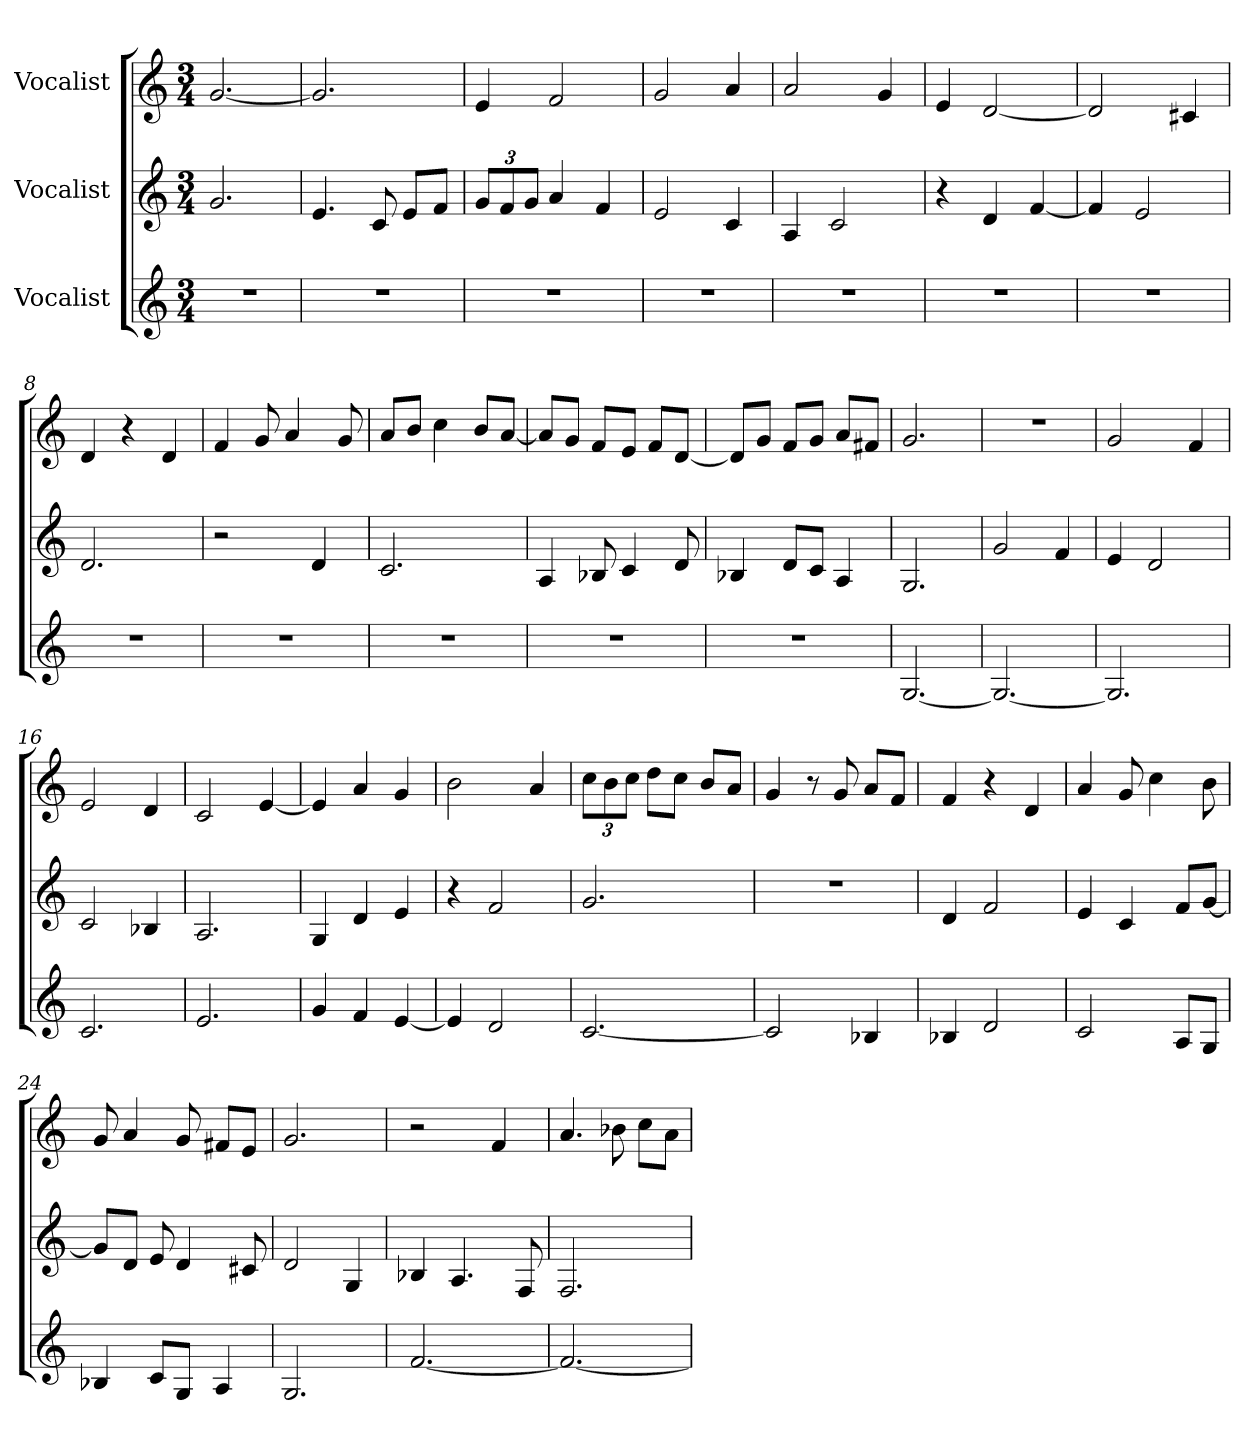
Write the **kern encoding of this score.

**kern	**kern	**kern
*part3	*part2	*part1
*staff3	*staff2	*staff1
*I"Vocalist	*I"Vocalist	*I"Vocalist
*M3/4	*M3/4	*M3/4
=1	=1	=1
2.r	2.g	[2.g
=2	=2	=2
2.r	4.e	2.g]
.	8c	.
.	8eL	.
.	8fJ	.
=3	=3	=3
2.r	12gL	4e
.	12f	.
.	12gJ	.
.	4a	2f
.	4f	.
=4	=4	=4
2.r	2e	2g
.	4c	4a
=5	=5	=5
2.r	4A	2a
.	2c	.
.	.	4g
=6	=6	=6
2.r	4r	4e
.	4d	[2d
.	[4f	.
=7	=7	=7
2.r	4f]	2d]
.	2e	.
.	.	4c#X
=8	=8	=8
2.r	2.d	4d
.	.	4r
.	.	4d
=9	=9	=9
2.r	2r	4f
.	.	8g
.	.	4a
.	4d	.
.	.	8g
=10	=10	=10
2.r	2.c	8aL
.	.	8bJ
.	.	4cc
.	.	8bL
.	.	[8aJ
=11	=11	=11
2.r	4A	8aL]
.	.	8gJ
.	8B-X	8fL
.	4c	8eJ
.	.	8fL
.	8d	[8dJ
=12	=12	=12
2.r	4B-X	8dL]
.	.	8gJ
.	8dL	8fL
.	8cJ	8gJ
.	4A	8aL
.	.	8f#XJ
=13	=13	=13
[2.G	2.G	2.g
=14	=14	=14
2.G_	2g	2.r
.	4f	.
=15	=15	=15
2.G]	4e	2g
.	2d	.
.	.	4f
=16	=16	=16
2.c	2c	2e
.	4B-X	4d
=17	=17	=17
2.e	2.A	2c
.	.	[4e
=18	=18	=18
4g	4G	4e]
4f	4d	4a
[4e	4e	4g
=19	=19	=19
4e]	4r	2b
2d	2f	.
.	.	4a
=20	=20	=20
[2.c	2.g	12ccL
.	.	12b
.	.	12ccJ
.	.	8ddL
.	.	8ccJ
.	.	8bL
.	.	8aJ
=21	=21	=21
2c]	2.r	4g
.	.	8r
.	.	8g
4B-X	.	8aL
.	.	8fJ
=22	=22	=22
4B-X	4d	4f
2d	2f	4r
.	.	4d
=23	=23	=23
2c	4e	4a
.	4c	8g
.	.	4cc
8AL	8fL	.
8GJ	[8gJ	8b
=24	=24	=24
4B-X	8gL]	8g
.	8dJ	4a
8cL	8e	.
8GJ	4d	8g
4A	.	8f#XL
.	8c#X	8eJ
=25	=25	=25
2.G	2d	2.g
.	4G	.
=26	=26	=26
[2.f	4B-X	2r
.	4.A	.
.	.	4f
.	8F	.
=27	=27	=27
2.f_	2.F	4.a
.	.	8b-X
.	.	8ccL
.	.	8aJ
=	=	=
*-	*-	*-
